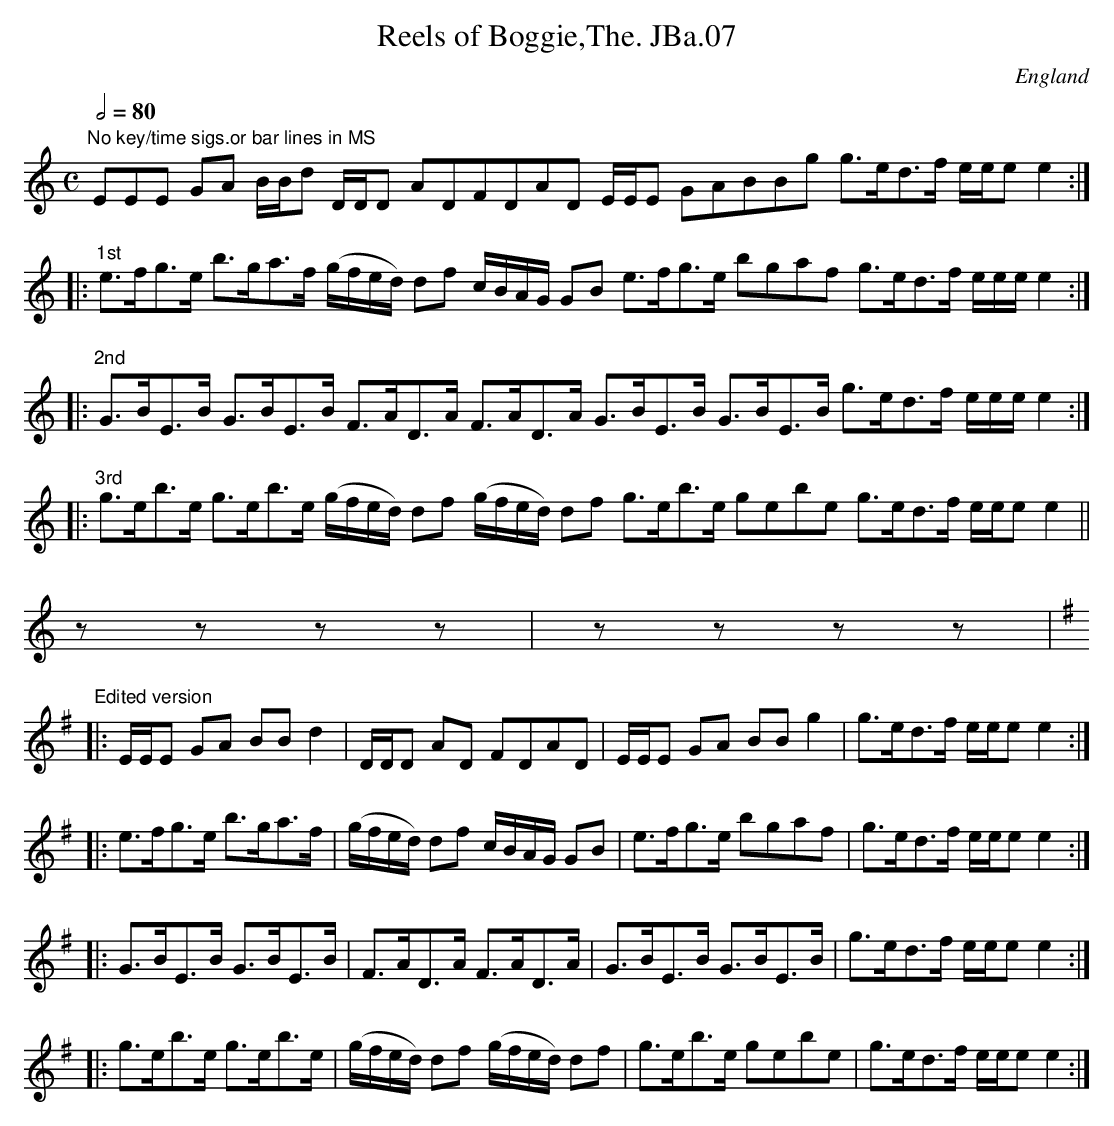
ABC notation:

X:1
T:Reels of Boggie,The. JBa.07
M:C
L:1/8
Q:1/2=80
O:England
K:C major
"No key/time sigs.or bar lines in MS"
EEE GA B/B/d D/D/D ADFDAD E/E/E GABBg g>ed>f e/e/e e2 :|!
|:"1st"e>fg>e b>ga>f (g/f/e/d/) df\
c/B/A/G/ GB e>fg>e bgaf g>ed>f e/e/e/ e2 :|!
|:"2nd"G>BE>B G>BE>B F>AD>A F>AD>A\
G>BE>B G>BE>B g>ed>f e/e/e/ e2 :|!
|:"3rd"g>eb>e g>eb>e  (g/f/e/d/) df     (g/f/e/d/) df\
g>eb>e gebe g>ed>f e/e/e e2 ||!
zzzz|zzzz|!
K:G major
"Edited version"|:E/E/E GA BBd2| D/D/D  AD FDAD |\
E/E/E GA BBg2|  g>ed>f e/e/e e2 :|!
|:e>fg>e b>ga>f |  (g/f/e/d/) df c/B/A/G/ GB |\
e>fg>e bgaf  | g>ed>f e/e/e e2 :|!
|:G>BE>B G>BE>B |  F>AD>A F>AD>A |\
G>BE>B G>BE>B | g>ed>f e/e/e e2 :|!
|:g>eb>e g>eb>e |  (g/f/e/d/) df     (g/f/e/d/) df |\
g>eb>e  gebe |  g>ed>f e/e/e e2 :|
